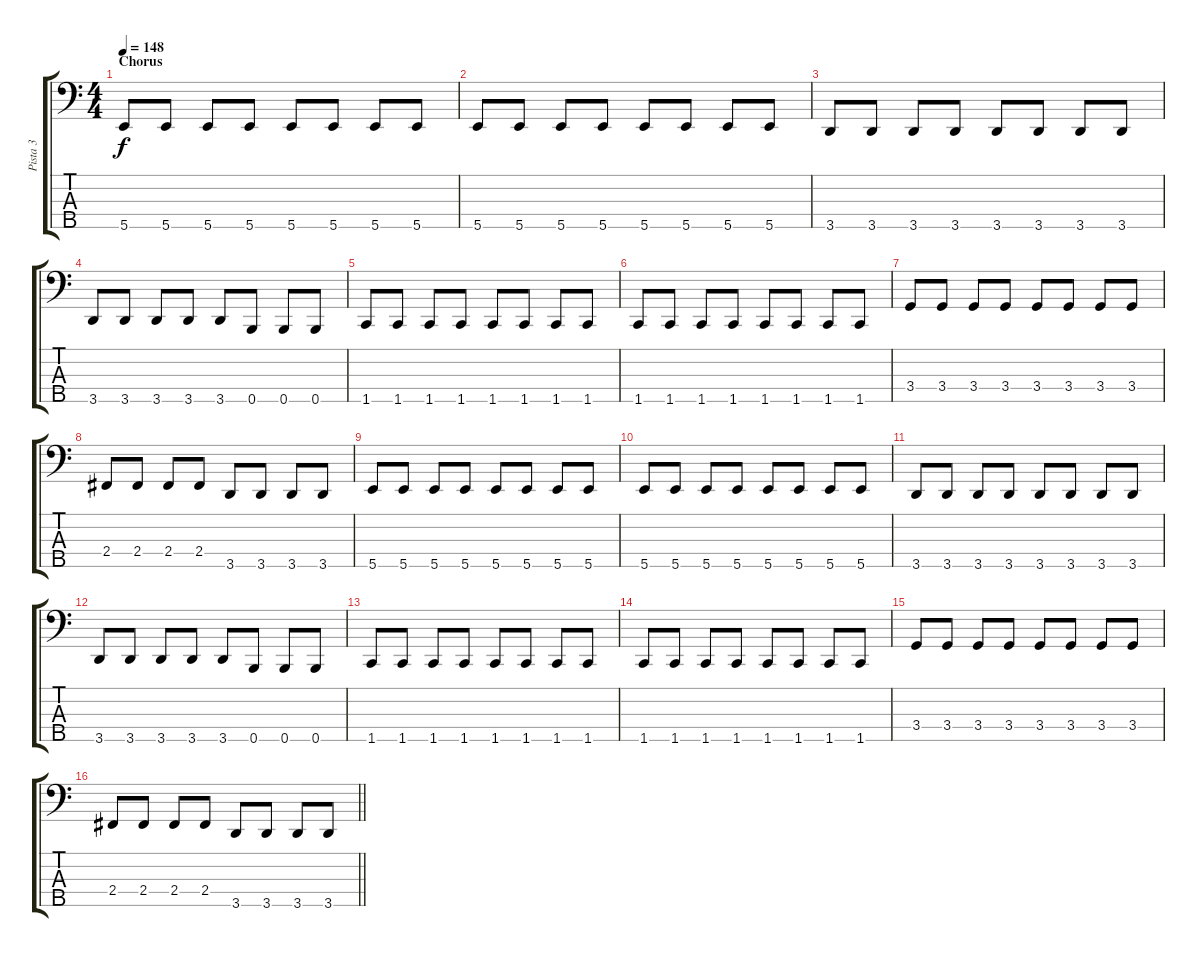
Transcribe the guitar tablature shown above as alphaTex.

\track ("Pista 3" "Pista 3") {instrument electricbassfinger}
\staff {score tabs}
\tuning (G2 D2 A1 E1 B0) {hide}
\ts (4 4)
\section ("" "Chorus")
\tempo 148
\clef f4
\ks c
5.5.8{dy f} 5.5.8 5.5.8 5.5.8 5.5.8 5.5.8 5.5.8 5.5.8 |
5.5.8 5.5.8 5.5.8 5.5.8 5.5.8 5.5.8 5.5.8 5.5.8 |
3.5.8 3.5.8 3.5.8 3.5.8 3.5.8 3.5.8 3.5.8 3.5.8 |
3.5.8 3.5.8 3.5.8 3.5.8 3.5.8 0.5.8 0.5.8 0.5.8 |
1.5.8 1.5.8 1.5.8 1.5.8 1.5.8 1.5.8 1.5.8 1.5.8 |
1.5.8 1.5.8 1.5.8 1.5.8 1.5.8 1.5.8 1.5.8 1.5.8 |
3.4.8 3.4.8 3.4.8 3.4.8 3.4.8 3.4.8 3.4.8 3.4.8 |
2.4.8 2.4.8 2.4.8 2.4.8 3.5.8 3.5.8 3.5.8 3.5.8 |
5.5.8 5.5.8 5.5.8 5.5.8 5.5.8 5.5.8 5.5.8 5.5.8 |
5.5.8 5.5.8 5.5.8 5.5.8 5.5.8 5.5.8 5.5.8 5.5.8 |
3.5.8 3.5.8 3.5.8 3.5.8 3.5.8 3.5.8 3.5.8 3.5.8 |
3.5.8 3.5.8 3.5.8 3.5.8 3.5.8 0.5.8 0.5.8 0.5.8 |
1.5.8 1.5.8 1.5.8 1.5.8 1.5.8 1.5.8 1.5.8 1.5.8 |
1.5.8 1.5.8 1.5.8 1.5.8 1.5.8 1.5.8 1.5.8 1.5.8 |
3.4.8 3.4.8 3.4.8 3.4.8 3.4.8 3.4.8 3.4.8 3.4.8 |
\barLineRight lightlight
2.4.8 2.4.8 2.4.8 2.4.8 3.5.8 3.5.8 3.5.8 3.5.8
